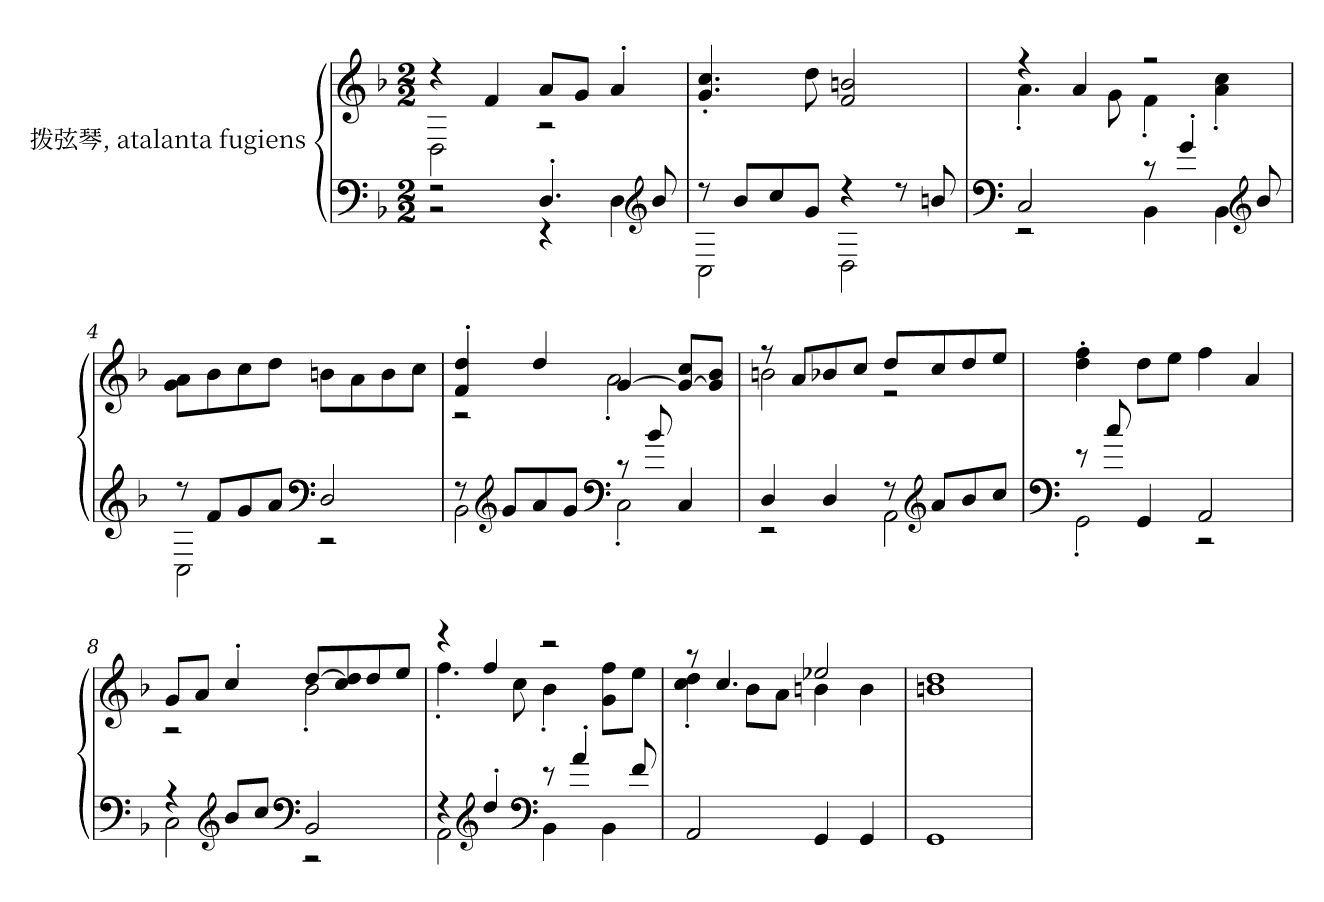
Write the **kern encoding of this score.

**kern	**kern
*part1	*part1
*staff2	*staff1
*I"拨弦琴, atalanta fugiens	*
*clefF4	*clefG2
*k[b-]	*k[b-]
*M2/2	*M2/2
*MM75	*MM75
=1	=1
*^	*^
2r	2r	4r	2D\
.	.	4f/	.
4.D'/	4r	8a/L	2r
.	.	8g/J	.
.	4D\	4a'/	.
*clefG2	*	*	*
8b-/	.	.	.
*	*	*v	*v
=2	=2	=2
8r	2C\	4.g/' 4.cc/'
8b-/L	.	.
8cc/	.	.
8g/J	.	8dd\
4r	2D\	2f/ 2bn/
8r	.	.
8bn/	.	.
=3	=3	=3
*clefF4	*	*
*	*	*^
2C/	2r	4r	4.a'\
.	.	4a/	.
.	.	.	8g\
8r	4BB-\	2r	4f'\
4g'/	.	.	.
.	4BB-\	.	4a\' 4cc\'
*clefG2	*	*	*
8b-/	.	.	.
*	*	*v	*v
!!LO:LB:g=z
=4	=4	=4
8r	2C\	8g\ 8a\L
8f/L	.	8b-\
8g/	.	8cc\
8a/J	.	8dd\J
*clefF4	*	*
2D/	2r	8bn\L
.	.	8a\
.	.	8b\
.	.	8cc\J
=5	=5	=5
*	*	*^
8r	2BB-\	4f/' 4dd/'	2r
*clefG2	*	*	*
8g/L	.	.	.
8a/	.	4dd/	.
8g/J	.	.	.
*clefF4	*	*	*
8r	2C'\	[4g/	2a'\
8b-/	.	.	.
4C/	.	8g/_ 8cc/L	.
.	.	8g/] 8b-/J	.
=6	=6	=6	=6
4D/	2r	8r	2bn\
.	.	8a/L	.
4D/	.	8b-X/	.
.	.	8cc/J	.
8r	2AA\	8dd/L	2r
*clefG2	*	*	*
8a/L	.	8cc/	.
8b-/	.	8dd/	.
8cc/J	.	8ee/J	.
*	*	*v	*v
=7	=7	=7
*clefF4	*	*
8r	2GG'\	4dd\' 4ff\'
8cc/	.	.
4GG/	.	8dd\L
.	.	8ee\J
2AA/	2r	4ff\
.	.	4a/
!!LO:LB:g=z
=8	=8	=8
*	*	*^
4r	2C\	8g/L	2r
.	.	8a/J	.
*clefG2	*	*	*
8b-/L	.	4cc'/	.
8cc/J	.	.	.
*clefF4	*	*	*
2BB-/	2r	[8dd/L	2b-'\
.	.	8cc/ 8dd/]	.
.	.	8dd/	.
.	.	8ee/J	.
=9	=9	=9	=9
4r	2AA\	4r	4.ff'\
*clefG2	*	*	*
4dd'/	.	4ff/	.
.	.	.	8cc\
*clefF4	*	*	*
8r	4BB-\	2r	4b-'\
4a'/	.	.	.
.	4BB-\	.	8g\ 8ff\L
8f/	.	.	8ee\J
*v	*v	*	*
=10	=10	=10
2AA/	8r	4cc\' 4dd\'
.	4.cc/	.
.	.	8b-\L
.	.	8a\J
4GG/	2ee-X/	4bn\
4GG/	.	4b\
*	*v	*v
=11	=11
1GG	1bn 1dd
=	=
*-	*-
